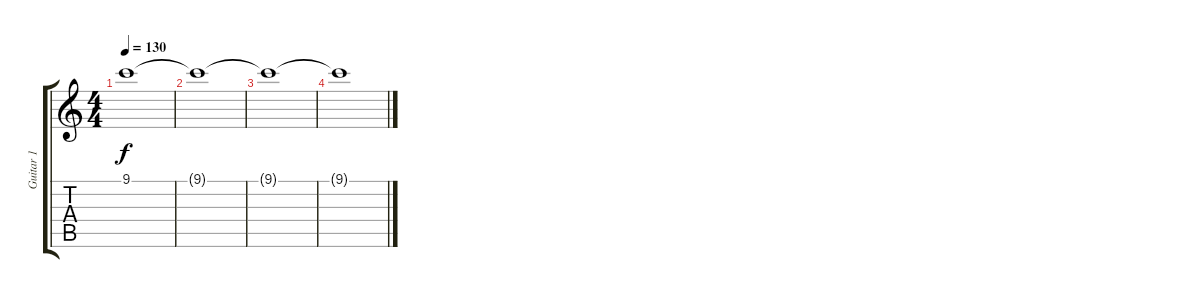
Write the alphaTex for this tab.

\track ("Guitar 1" "Guitar 1") {instrument distortionguitar}
\staff {score tabs}
\tuning (Eb4 Bb3 Gb3 Db3 Ab2 Eb2) {hide}
\ts (4 4)
\tempo 130
\clef g2
\ks c
9.1.1{dy f} |
9.1{t}.1 |
9.1{t}.1 |
9.1{t}.1
